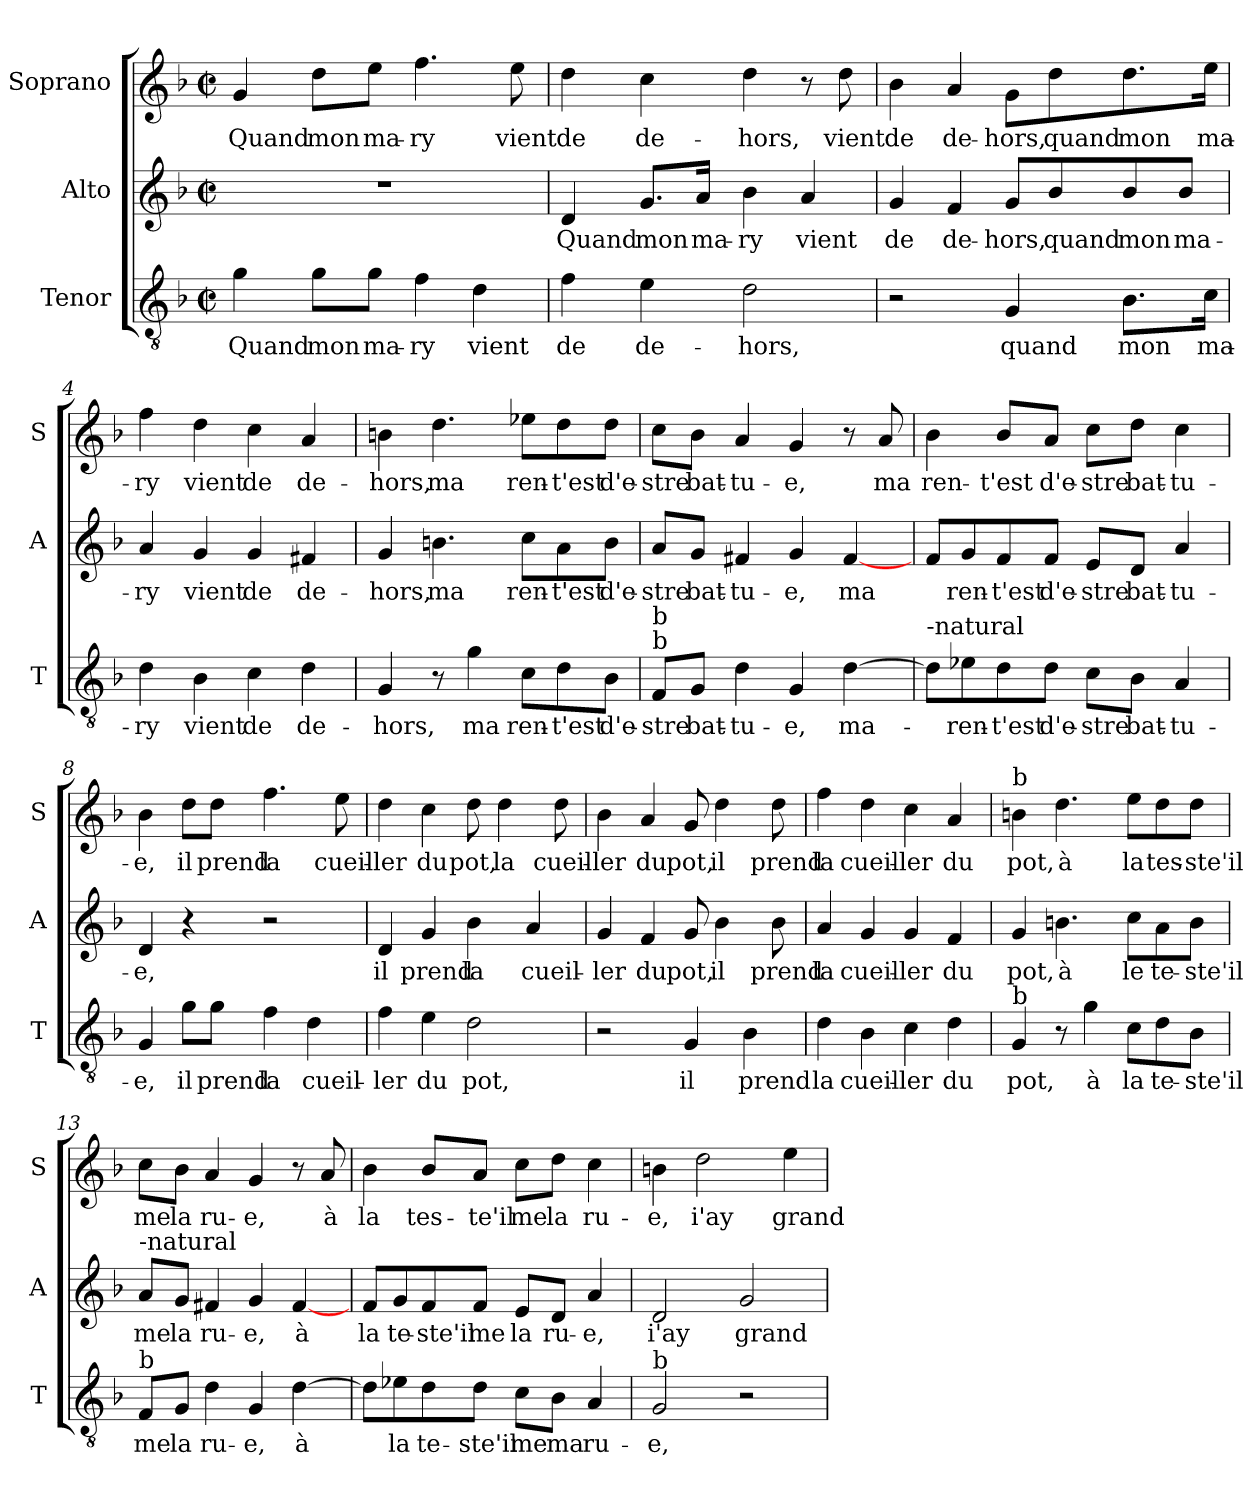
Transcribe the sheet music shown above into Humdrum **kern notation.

**kern	**text	**kern	**text	**kern	**text
*part3	*part3	*part2	*part2	*part1	*part1
*staff3	*staff3	*staff2	*staff2	*staff1	*staff1
*I"Tenor	*	*I"Alto	*	*I"Soprano	*
*I'T	*	*I'A	*	*I'S	*
*clefGv2	*	*clefG2	*	*clefG2	*
*k[b-]	*	*k[b-]	*	*k[b-]	*
*F:	*	*F:	*	*F:	*
*M2/2	*	*M2/2	*	*M2/2	*
*met(c|)	*	*met(c|)	*	*met(c|)	*
=1	=1	=1	=1	=1	=1
!	!LO:LY:b	!	!	!	!LO:LY:b
4g\	Quand	1r	.	4g/	Quand
!	!LO:LY:b	!	!	!	!LO:LY:b
8g\L	mon	.	.	8dd\L	mon
!	!LO:LY:b	!	!	!	!LO:LY:b
8g\J	ma-	.	.	8ee\J	ma-
!	!LO:LY:b	!	!	!	!LO:LY:b
4f\	-ry	.	.	4.ff\	-ry
!	!LO:LY:b	!	!	!	!
4d\	vient	.	.	.	.
!	!	!	!	!	!LO:LY:b
.	.	.	.	8ee\	vient
=2	=2	=2	=2	=2	=2
!	!LO:LY:b	!	!LO:LY:b	!	!LO:LY:b
4f\	de	4d/	Quand	4dd\	de
!	!LO:LY:b	!	!LO:LY:b	!	!LO:LY:b
4e\	de-	8.g/L	mon	4cc\	de-
!	!	!	!LO:LY:b	!	!
.	.	16a/Jk	ma-	.	.
!	!LO:LY:b	!	!LO:LY:b	!	!LO:LY:b
2d\	-hors,	4b-\	-ry	4dd\	-hors,
!	!	!	!LO:LY:b	!	!
.	.	4a/	vient	8r	.
!	!	!	!	!	!LO:LY:b
.	.	.	.	8dd\	vient
=3	=3	=3	=3	=3	=3
!	!	!	!LO:LY:b	!	!LO:LY:b
2r	.	4g/	de	4b-\	de
!	!	!	!LO:LY:b	!	!LO:LY:b
.	.	4f/	de-	4a/	de-
!	!LO:LY:b	!	!LO:LY:b	!	!LO:LY:b
4G/	quand	8g/L	-hors,	8g\L	-hors,
!	!	!	!LO:LY:b	!	!LO:LY:b
.	.	8b-/	quand	8dd\	quand
!	!LO:LY:b	!	!LO:LY:b	!	!LO:LY:b
8.B-\L	mon	8b-/	mon	8.dd\	mon
!	!	!	!LO:LY:b	!	!
.	.	8b-/J	ma-	.	.
!	!LO:LY:b	!	!	!	!LO:LY:b
16c\Jk	ma-	.	.	16ee\Jk	ma-
=4	=4	=4	=4	=4	=4
!	!LO:LY:b	!	!LO:LY:b	!	!LO:LY:b
4d\	-ry	4a/	-ry	4ff\	-ry
!	!LO:LY:b	!	!LO:LY:b	!	!LO:LY:b
4B-\	vient	4g/	vient	4dd\	vient
!	!LO:LY:b	!	!LO:LY:b	!	!LO:LY:b
4c\	de	4g/	de	4cc\	de
!	!LO:LY:b	!	!LO:LY:b	!	!LO:LY:b
4d\	de-	4f#X/	de-	4a/	de-
!!LO:LB:g=z
=5	=5	=5	=5	=5	=5
!	!LO:LY:b	!	!LO:LY:b	!	!LO:LY:b
4G/	-hors,	4g/	-hors,	4bn\	-hors,
!	!	!	!LO:LY:b	!	!LO:LY:b
8r	.	4.bn\	ma	4.dd\	ma
!	!LO:LY:b	!	!	!	!
4g\	ma	.	.	.	.
!	!LO:LY:b	!	!LO:LY:b	!	!LO:LY:b
8c\L	ren-	8cc\L	ren-	8ee-X\L	ren-
!	!LO:LY:b	!	!LO:LY:b	!	!LO:LY:b
8d\	-t'est	8a\	-t'est	8dd\	-t'est
!	!LO:LY:b	!	!LO:LY:b	!	!LO:LY:b
8B-\J	d'e-	8b\J	d'e-	8dd\J	d'e-
=6	=6	=6	=6	=6	=6
!LO:TX:a:t=b	!	!	!	!	!
!LO:TX:a:t=b	!	!	!	!	!
!	!LO:LY:b	!	!LO:LY:b	!	!LO:LY:b
8F/L	-stre	8a/L	-stre	8cc\L	-stre
!	!LO:LY:b	!	!LO:LY:b	!	!LO:LY:b
8G/J	bat-	8g/J	bat-	8b-\J	bat-
!	!LO:LY:b	!	!LO:LY:b	!	!LO:LY:b
4d\	-tu-	4f#X/	-tu-	4a/	-tu-
!	!LO:LY:b	!	!LO:LY:b	!	!LO:LY:b
4G/	-e,	4g/	-e,	4g/	-e,
!	!LO:LY:b	!	!LO:LY:b	!	!
[4d\	ma-	[4f#/	ma	8r	.
!	!	!	!	!	!LO:LY:b
.	.	.	.	8a/	ma
=7	=7	=7	=7	=7	=7
!LO:TX:a:t=-natural	!	!	!	!	!
!	!	!	!	!	!LO:LY:b
8d\L]	.	8f/L	.	4b-\	ren-
!	!LO:LY:b	!	!LO:LY:b	!	!
8e-X\	-ren-	8g/	ren-	.	.
!	!LO:LY:b	!	!LO:LY:b	!	!LO:LY:b
8d\	-t'est	8f/	-t'est	8b-/L	-t'est
!	!LO:LY:b	!	!LO:LY:b	!	!LO:LY:b
8d\J	d'e-	8f/J	d'e-	8a/J	d'e-
!	!LO:LY:b	!	!LO:LY:b	!	!LO:LY:b
8c\L	-stre	8e/L	-stre	8cc\L	-stre
!	!LO:LY:b	!	!LO:LY:b	!	!LO:LY:b
8B-\J	bat-	8d/J	bat-	8dd\J	bat-
!	!LO:LY:b	!	!LO:LY:b	!	!LO:LY:b
4A/	-tu-	4a/	-tu-	4cc\	-tu-
=8	=8	=8	=8	=8	=8
!	!LO:LY:b	!	!LO:LY:b	!	!LO:LY:b
4G/	-e,	4d/	-e,	4b-\	-e,
!	!LO:LY:b	!	!	!	!LO:LY:b
8g\L	il	4r	.	8dd\L	il
!	!LO:LY:b	!	!	!	!LO:LY:b
8g\J	prend	.	.	8dd\J	prend
!	!LO:LY:b	!	!	!	!LO:LY:b
4f\	la	2r	.	4.ff\	la
!	!LO:LY:b	!	!	!	!
4d\	cueil-	.	.	.	.
!	!	!	!	!	!LO:LY:b
.	.	.	.	8ee\	cueil-
!!LO:LB:g=z
=9	=9	=9	=9	=9	=9
!	!LO:LY:b	!	!LO:LY:b	!	!LO:LY:b
4f\	-ler	4d/	il	4dd\	-ler
!	!LO:LY:b	!	!LO:LY:b	!	!LO:LY:b
4e\	du	4g/	prend	4cc\	du
!	!LO:LY:b	!	!LO:LY:b	!	!LO:LY:b
2d\	pot,	4b-\	la	8dd\	pot,
!	!	!	!	!	!LO:LY:b
.	.	.	.	4dd\	la
!	!	!	!LO:LY:b	!	!
.	.	4a/	cueil-	.	.
!	!	!	!	!	!LO:LY:b
.	.	.	.	8dd\	cueil-
=10	=10	=10	=10	=10	=10
!	!	!	!LO:LY:b	!	!LO:LY:b
2r	.	4g/	-ler	4b-\	-ler
!	!	!	!LO:LY:b	!	!LO:LY:b
.	.	4f/	du	4a/	du
!	!LO:LY:b	!	!LO:LY:b	!	!LO:LY:b
4G/	il	8g/	pot,	8g/	pot,
!	!	!	!LO:LY:b	!	!LO:LY:b
.	.	4b-\	il	4dd\	il
!	!LO:LY:b	!	!	!	!
4B-\	prend	.	.	.	.
!	!	!	!LO:LY:b	!	!LO:LY:b
.	.	8b-\	prend	8dd\	prend
=11	=11	=11	=11	=11	=11
!	!LO:LY:b	!	!LO:LY:b	!	!LO:LY:b
4d\	la	4a/	la	4ff\	la
!	!LO:LY:b	!	!LO:LY:b	!	!LO:LY:b
4B-\	cueil-	4g/	cueil-	4dd\	cueil-
!	!LO:LY:b	!	!LO:LY:b	!	!LO:LY:b
4c\	-ler	4g/	-ler	4cc\	-ler
!	!LO:LY:b	!	!LO:LY:b	!	!LO:LY:b
4d\	du	4f/	du	4a/	du
=12	=12	=12	=12	=12	=12
!	!	!	!	!LO:TX:a:t=b	!
!LO:TX:a:t=b	!	!	!	!	!
!	!LO:LY:b	!	!LO:LY:b	!	!LO:LY:b
4G/	pot,	4g/	pot,	4bn\	pot,
!	!	!	!LO:LY:b	!	!LO:LY:b
8r	.	4.bn\	à	4.dd\	à
!	!LO:LY:b	!	!	!	!
4g\	à	.	.	.	.
!	!LO:LY:b	!	!LO:LY:b	!	!LO:LY:b
8c\L	la	8cc\L	le	8ee\L	la
!	!LO:LY:b	!	!LO:LY:b	!	!LO:LY:b
8d\	te-	8a\	te-	8dd\	tes-
!	!LO:LY:b	!	!LO:LY:b	!	!LO:LY:b
8B-\J	-ste'il	8b\J	-ste'il	8dd\J	-ste'il
=13	=13	=13	=13	=13	=13
!	!	!LO:TX:a:t=-natural	!	!	!
!LO:TX:a:t=b	!	!	!	!	!
!	!LO:LY:b	!	!LO:LY:b	!	!LO:LY:b
8F/L	me	8a/L	me	8cc\L	me
!	!LO:LY:b	!	!LO:LY:b	!	!LO:LY:b
8G/J	la	8g/J	la	8b-\J	la
!	!LO:LY:b	!	!LO:LY:b	!	!LO:LY:b
4d\	ru-	4f#X/	ru-	4a/	ru-
!	!LO:LY:b	!	!LO:LY:b	!	!LO:LY:b
4G/	-e,	4g/	-e,	4g/	-e,
!	!LO:LY:b	!	!LO:LY:b	!	!
[4d\	à	[4f#/	à	8r	.
!	!	!	!	!	!LO:LY:b
.	.	.	.	8a/	à
!!LO:PB:g=z
=14	=14	=14	=14	=14	=14
!	!	!	!LO:LY:b	!	!LO:LY:b
8d\L]	.	8f/L	la	4b-\	la
!	!LO:LY:b	!	!LO:LY:b	!	!
8e-X\	la	8g/	te-	.	.
!	!LO:LY:b	!	!LO:LY:b	!	!LO:LY:b
8d\	te-	8f/	-ste'il	8b-/L	tes-
!	!LO:LY:b	!	!LO:LY:b	!	!LO:LY:b
8d\J	-ste'il	8f/J	me	8a/J	-te'il
!	!LO:LY:b	!	!LO:LY:b	!	!LO:LY:b
8c\L	me	8e/L	la	8cc\L	me
!	!LO:LY:b	!	!LO:LY:b	!	!LO:LY:b
8B-\J	ma	8d/J	ru-	8dd\J	la
!	!LO:LY:b	!	!LO:LY:b	!	!LO:LY:b
4A/	ru-	4a/	-e,	4cc\	ru-
=15	=15	=15	=15	=15	=15
!LO:TX:a:t=b	!	!	!	!	!
!	!LO:LY:b	!	!LO:LY:b	!	!LO:LY:b
2G/	-e,	2d/	i'ay	4bn\	-e,
!	!	!	!	!	!LO:LY:b
.	.	.	.	2dd\	i'ay
!	!	!	!LO:LY:b	!	!
2r	.	2g/	grand	.	.
!	!	!	!	!	!LO:LY:b
.	.	.	.	4ee\	grand
=	=	=	=	=	=
*-	*-	*-	*-	*-	*-
